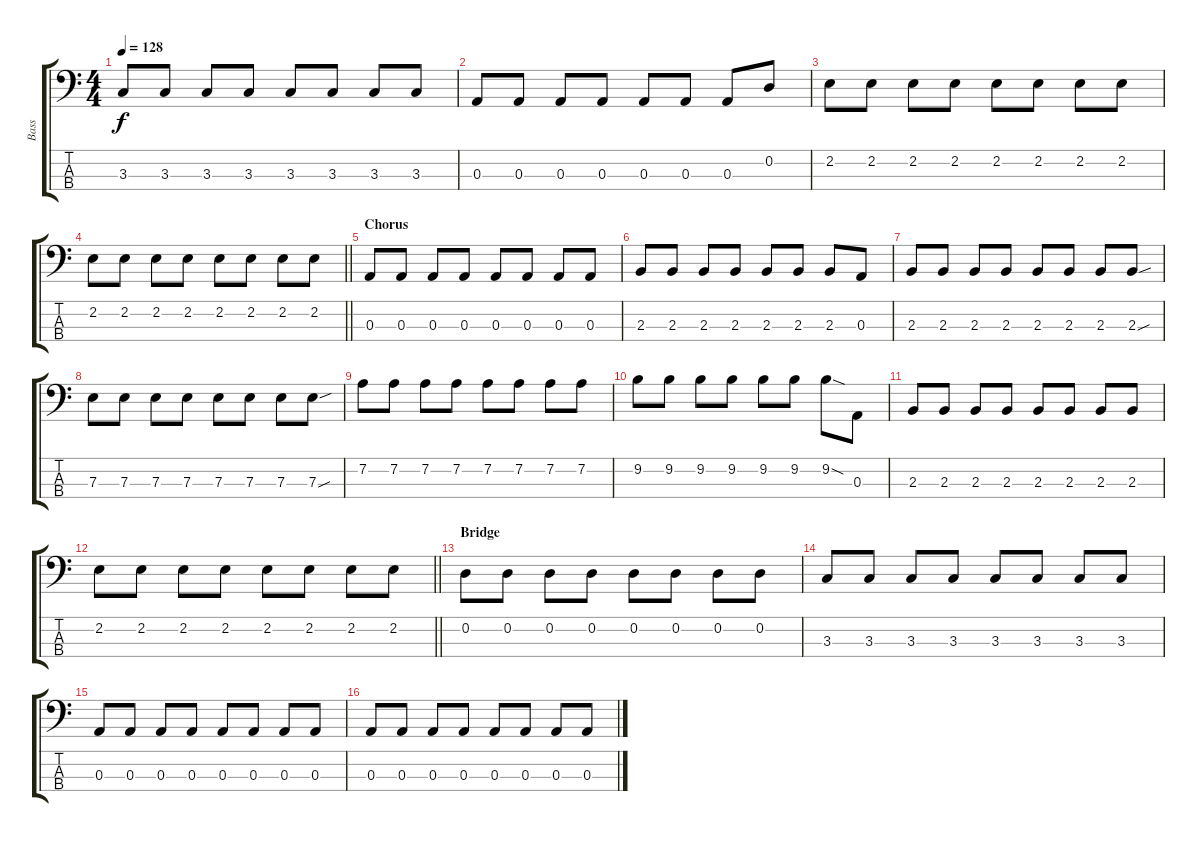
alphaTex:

\track ("Bass" "Bass") {instrument electricbassfinger}
\staff {score tabs}
\tuning (G2 D2 A1 E1) {hide}
\ts (4 4)
\tempo 128
\clef f4
\ks c
3.3.8{dy f} 3.3.8 3.3.8 3.3.8 3.3.8 3.3.8 3.3.8 3.3.8 |
0.3.8 0.3.8 0.3.8 0.3.8 0.3.8 0.3.8 0.3.8 0.2.8 |
2.2.8 2.2.8 2.2.8 2.2.8 2.2.8 2.2.8 2.2.8 2.2.8 |
\barLineRight lightlight
2.2.8 2.2.8 2.2.8 2.2.8 2.2.8 2.2.8 2.2.8 2.2.8 |
\section ("" "Chorus")
0.3.8 0.3.8 0.3.8 0.3.8 0.3.8 0.3.8 0.3.8 0.3.8 |
2.3.8 2.3.8 2.3.8 2.3.8 2.3.8 2.3.8 2.3.8 0.3.8 |
2.3.8 2.3.8 2.3.8 2.3.8 2.3.8 2.3.8 2.3.8 2.3{sou}.8 |
7.3.8 7.3.8 7.3.8 7.3.8 7.3.8 7.3.8 7.3.8 7.3{sou}.8 |
7.2.8 7.2.8 7.2.8 7.2.8 7.2.8 7.2.8 7.2.8 7.2.8 |
9.2.8 9.2.8 9.2.8 9.2.8 9.2.8 9.2.8 9.2{sod}.8 0.3.8 |
2.3.8 2.3.8 2.3.8 2.3.8 2.3.8 2.3.8 2.3.8 2.3.8 |
\barLineRight lightlight
2.2.8 2.2.8 2.2.8 2.2.8 2.2.8 2.2.8 2.2.8 2.2.8 |
\section ("" "Bridge")
0.2.8 0.2.8 0.2.8 0.2.8 0.2.8 0.2.8 0.2.8 0.2.8 |
3.3.8 3.3.8 3.3.8 3.3.8 3.3.8 3.3.8 3.3.8 3.3.8 |
0.3.8 0.3.8 0.3.8 0.3.8 0.3.8 0.3.8 0.3.8 0.3.8 |
0.3.8 0.3.8 0.3.8 0.3.8 0.3.8 0.3.8 0.3.8 0.3.8
